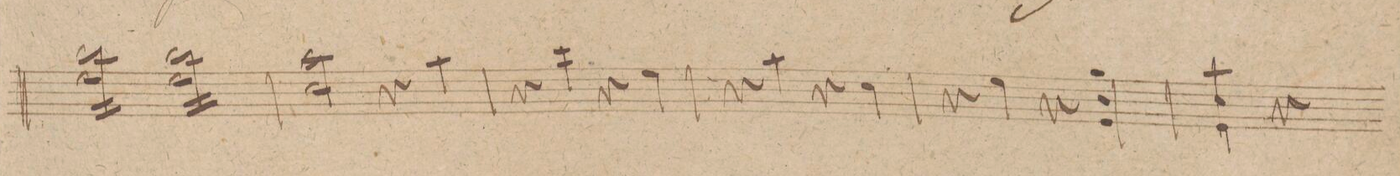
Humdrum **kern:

**kern	**dynam
*I"Violino. 1mo	*
*clefG2	*
*k[f#c#g#]	*
*met(c|)	*
*M2/2	*
16bbLL 16ee\	.
16bb 16ee\	.
16bb 16ee\	.
16bb 16ee\	.
16bb 16ee\	.
16bb 16ee\	.
16bb 16ee\	.
16bbJJ 16ee\	.
16bbLL 16ee\	.
16bb 16ee\	.
16bb 16ee\	.
16bb 16ee\	.
16bb 16ee\	.
16bb 16ee\	.
16bb 16ee\	.
16bbJJ 16ee\	.
=86	=86
2aa 2cc#\	.
4r	.
4aa\	.
=87	=87
4r	.
4ccc#\	.
4r	.
4ee\	.
=88	=88
4r	.
4aa\	.
4r	.
4cc#\	.
=89	=89
4r	.
4ee\	.
4r	.
4gg# 4b 4e\	.
=90	=90
4aa 4cc# 4e\	.
4r	.
*-	*-
